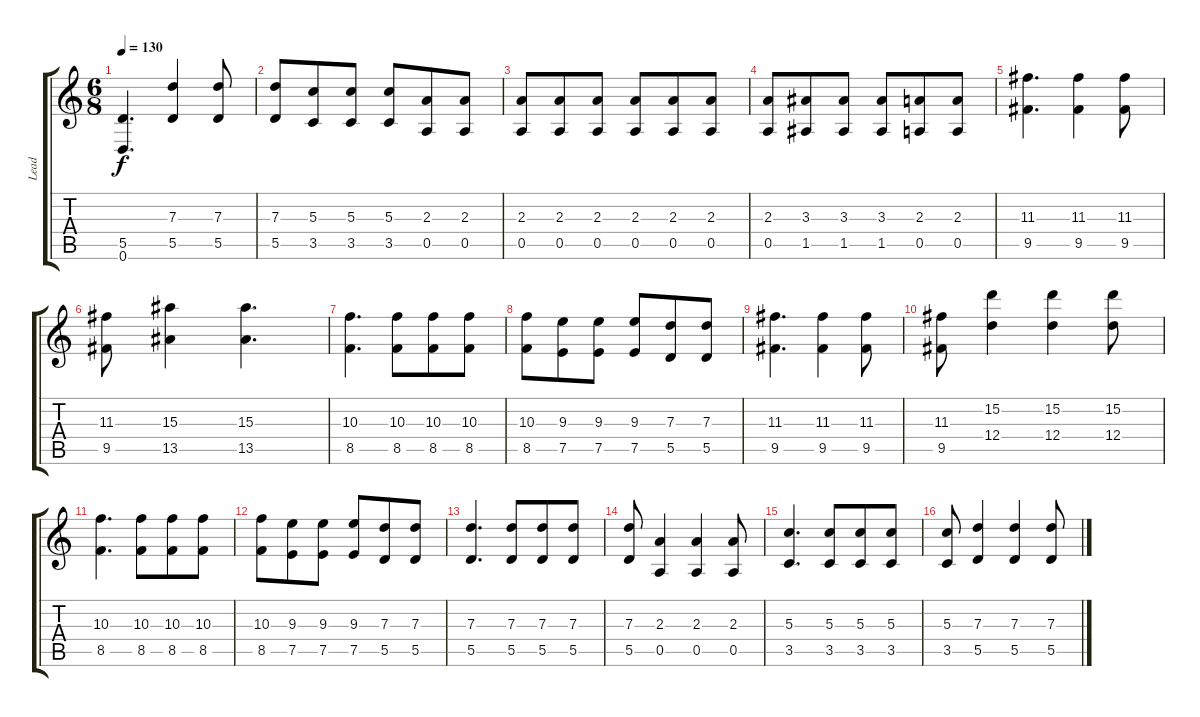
\track ("Lead" "Lead") {instrument overdrivenguitar}
\staff {score tabs}
\tuning (E4 B3 G3 D3 A2 D2) {hide}
\ts (6 8)
\tempo 130
\clef g2
\ks c
(5.5 0.6).4{d dy f} (7.3 5.5).4 (7.3 5.5).8 |
(7.3 5.5).8 (5.3 3.5).8 (5.3 3.5).8 (5.3 3.5).8 (2.3 0.5).8 (2.3 0.5).8 |
(2.3 0.5).8 (2.3 0.5).8 (2.3 0.5).8 (2.3 0.5).8 (2.3 0.5).8 (2.3 0.5).8 |
(2.3 0.5).8 (3.3 1.5).8 (3.3 1.5).8 (3.3 1.5).8 (2.3 0.5).8 (2.3 0.5).8 |
(11.3 9.5).4{d} (11.3 9.5).4 (11.3 9.5).8 |
(11.3 9.5).8 (15.3 13.5).4 (15.3 13.5).4{d} |
(10.3 8.5).4{d} (10.3 8.5).8 (10.3 8.5).8 (10.3 8.5).8 |
(10.3 8.5).8 (9.3 7.5).8 (9.3 7.5).8 (9.3 7.5).8 (7.3 5.5).8 (7.3 5.5).8 |
(11.3 9.5).4{d} (11.3 9.5).4 (11.3 9.5).8 |
(11.3 9.5).8 (15.2 12.4).4 (15.2 12.4).4 (15.2 12.4).8 |
(10.3 8.5).4{d} (10.3 8.5).8 (10.3 8.5).8 (10.3 8.5).8 |
(10.3 8.5).8 (9.3 7.5).8 (9.3 7.5).8 (9.3 7.5).8 (7.3 5.5).8 (7.3 5.5).8 |
(7.3 5.5).4{d} (7.3 5.5).8 (7.3 5.5).8 (7.3 5.5).8 |
(7.3 5.5).8 (2.3 0.5).4 (2.3 0.5).4 (2.3 0.5).8 |
(5.3 3.5).4{d} (5.3 3.5).8 (5.3 3.5).8 (5.3 3.5).8 |
(5.3 3.5).8 (7.3 5.5).4 (7.3 5.5).4 (7.3 5.5).8
